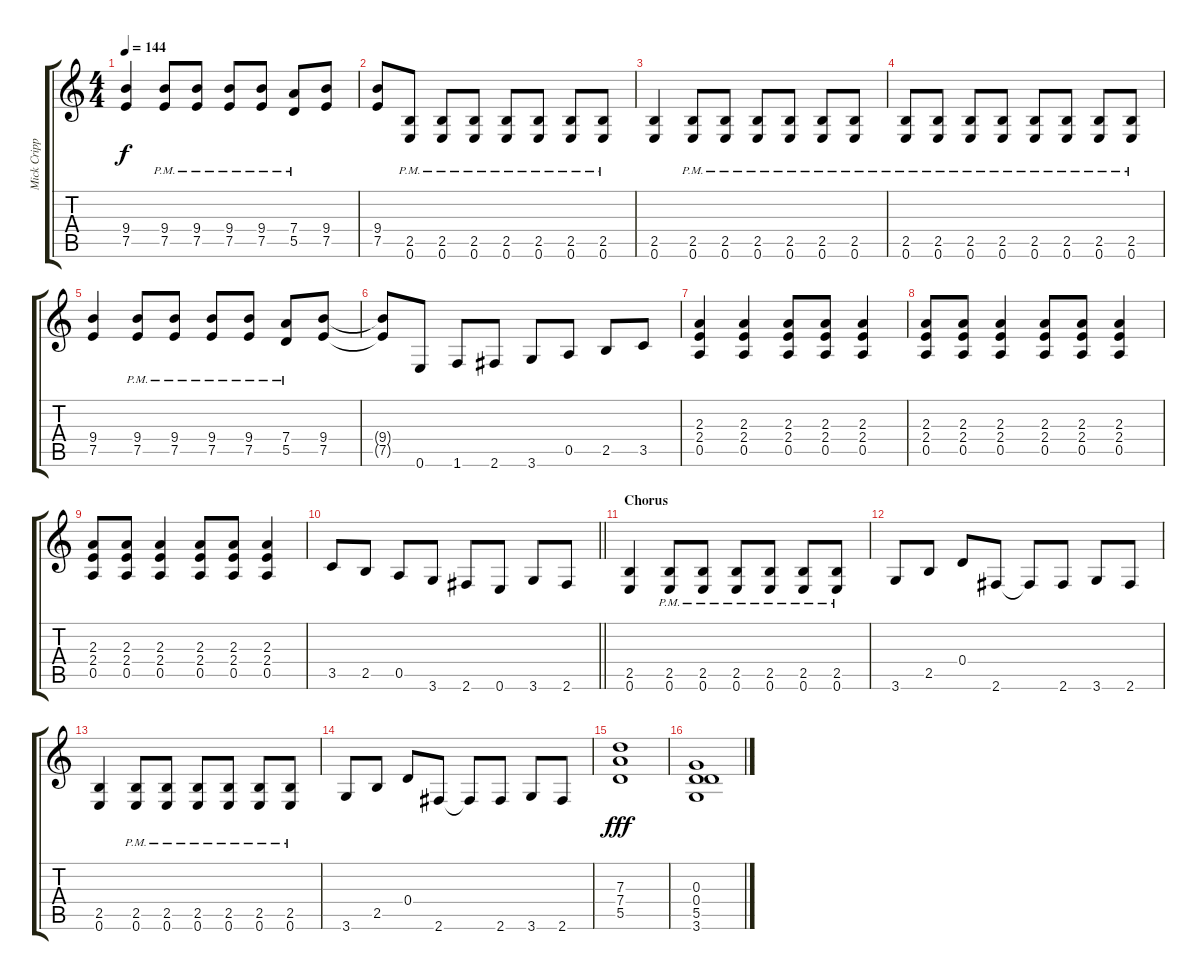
\track ("Mick Cripps" "Mick Cripp") {instrument overdrivenguitar}
\staff {score tabs}
\tuning (E4 B3 G3 D3 A2 E2) {hide}
\ts (4 4)
\tempo 144
\clef g2
\ks c
(9.4 7.5).4{dy f} (9.4{pm} 7.5{pm}).8 (9.4{pm} 7.5{pm}).8 (9.4{pm} 7.5{pm}).8 (9.4{pm} 7.5{pm}).8 (7.4{pm} 5.5{pm}).8 (9.4 7.5).8 |
(9.4 7.5).8 (2.5{pm} 0.6{pm}).8 (2.5{pm} 0.6{pm}).8 (2.5{pm} 0.6{pm}).8 (2.5{pm} 0.6{pm}).8 (2.5{pm} 0.6{pm}).8 (2.5{pm} 0.6{pm}).8 (2.5{pm} 0.6{pm}).8 |
(2.5 0.6).4 (2.5{pm} 0.6{pm}).8 (2.5{pm} 0.6{pm}).8 (2.5{pm} 0.6{pm}).8 (2.5{pm} 0.6{pm}).8 (2.5{pm} 0.6{pm}).8 (2.5{pm} 0.6{pm}).8 |
(2.5{pm} 0.6{pm}).8 (2.5{pm} 0.6{pm}).8 (2.5{pm} 0.6{pm}).8 (2.5{pm} 0.6{pm}).8 (2.5{pm} 0.6{pm}).8 (2.5{pm} 0.6{pm}).8 (2.5{pm} 0.6{pm}).8 (2.5{pm} 0.6{pm}).8 |
(9.4 7.5).4 (9.4{pm} 7.5{pm}).8 (9.4{pm} 7.5{pm}).8 (9.4{pm} 7.5{pm}).8 (9.4{pm} 7.5{pm}).8 (7.4{pm} 5.5{pm}).8 (9.4 7.5).8 |
(9.4{t} 7.5{t}).8 0.6.8 1.6.8 2.6.8 3.6.8 0.5.8 2.5.8 3.5.8 |
(2.3 2.4 0.5).4 (2.3 2.4 0.5).4 (2.3 2.4 0.5).8 (2.3 2.4 0.5).8 (2.3 2.4 0.5).4 |
(2.3 2.4 0.5).8 (2.3 2.4 0.5).8 (2.3 2.4 0.5).4 (2.3 2.4 0.5).8 (2.3 2.4 0.5).8 (2.3 2.4 0.5).4 |
(2.3 2.4 0.5).8 (2.3 2.4 0.5).8 (2.3 2.4 0.5).4 (2.3 2.4 0.5).8 (2.3 2.4 0.5).8 (2.3 2.4 0.5).4 |
\barLineRight lightlight
3.5.8 2.5.8 0.5.8 3.6.8 2.6.8 0.6.8 3.6.8 2.6.8 |
\section ("" "Chorus")
(2.5 0.6).4 (2.5{pm} 0.6{pm}).8 (2.5{pm} 0.6{pm}).8 (2.5{pm} 0.6{pm}).8 (2.5{pm} 0.6{pm}).8 (2.5{pm} 0.6{pm}).8 (2.5{pm} 0.6{pm}).8 |
3.6.8 2.5.8 0.4.8 2.6.8 2.6{t}.8 2.6.8 3.6.8 2.6.8 |
(2.5 0.6).4 (2.5{pm} 0.6{pm}).8 (2.5{pm} 0.6{pm}).8 (2.5{pm} 0.6{pm}).8 (2.5{pm} 0.6{pm}).8 (2.5{pm} 0.6{pm}).8 (2.5{pm} 0.6{pm}).8 |
3.6.8 2.5.8 0.4.8 2.6.8 2.6{t}.8 2.6.8 3.6.8 2.6.8 |
(7.3 7.4 5.5).1{dy fff} |
(0.3 0.4 5.5 3.6).1
